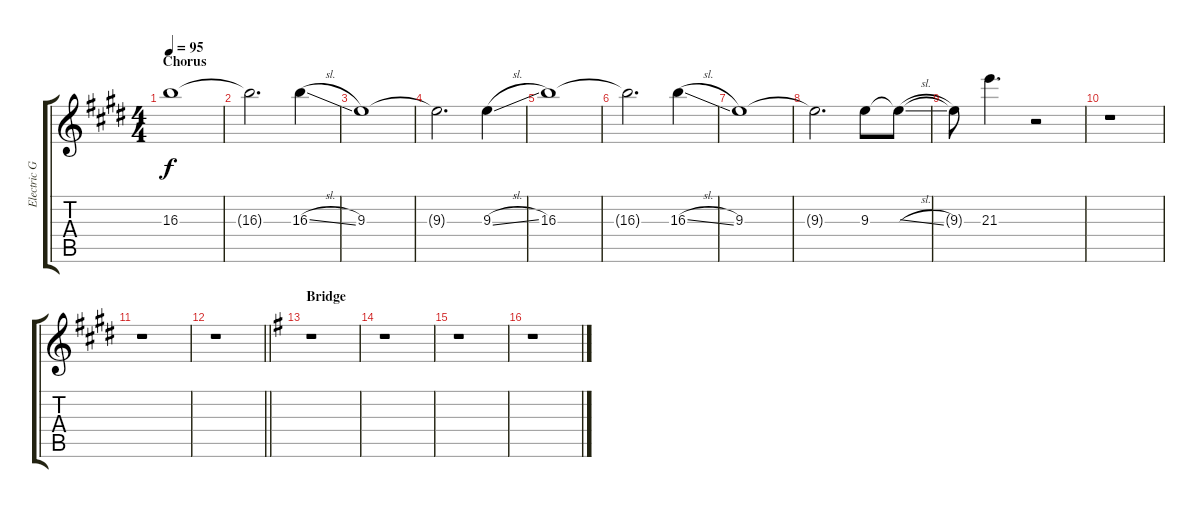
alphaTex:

\track ("Electric Guitar" "Electric G") {instrument overdrivenguitar}
\staff {score tabs}
\tuning (E4 B3 G3 D3 A2 E2) {hide}
\ts (4 4)
\section ("" "Chorus")
\tempo 95
\clef g2
\ks e
16.3.1{dy f} |
16.3{t}.2{d} 16.3{sl}.4{balance 8} |
9.3.1 |
9.3{t}.2{d} 9.3{sl}.4{balance 8} |
16.3.1 |
16.3{t}.2{d} 16.3{sl}.4{balance 8} |
9.3.1 |
9.3{t}.2{d} 9.3.8{balance 16} 9.3{sl t}.8 |
9.3{t}.8 21.3.4{d} r.2 |
r.1 |
r.1 |
\barLineRight lightlight
r.1 |
\section ("" "Bridge")
\ks eminor
r.1 |
r.1 |
r.1 |
r.1
